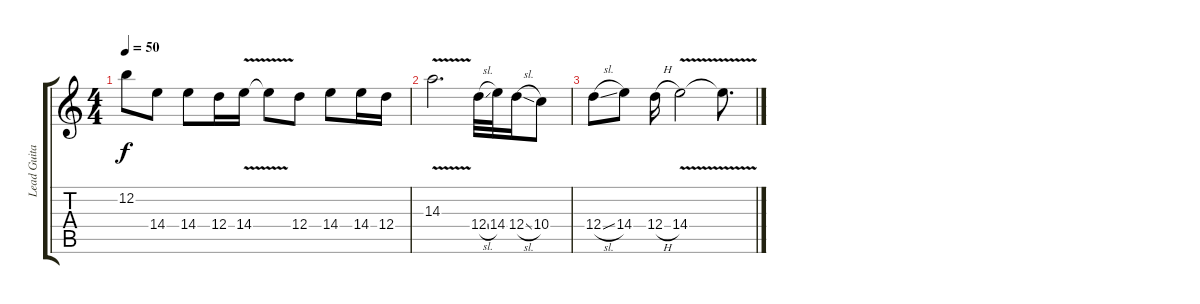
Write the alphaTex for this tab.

\track ("Lead Guitar" "Lead Guita") {instrument distortionguitar}
\staff {score tabs}
\tuning (E4 B3 G3 D3 A2 E2) {hide}
\ts (4 4)
\tempo 50
\clef g2
\ks c
12.2.8{dy f} 14.4.8 14.4.8 12.4.16 14.4{v}.16 14.4{t}.8 12.4.8 14.4.8 14.4.16 12.4.16 |
14.3{v}.2{d} 12.4{sl}.32 14.4.32 12.4{sl}.16 10.4.8 |
12.4{sl}.8 14.4.8 12.4{h}.16 14.4{v}.2 14.4{t}.8{d}
